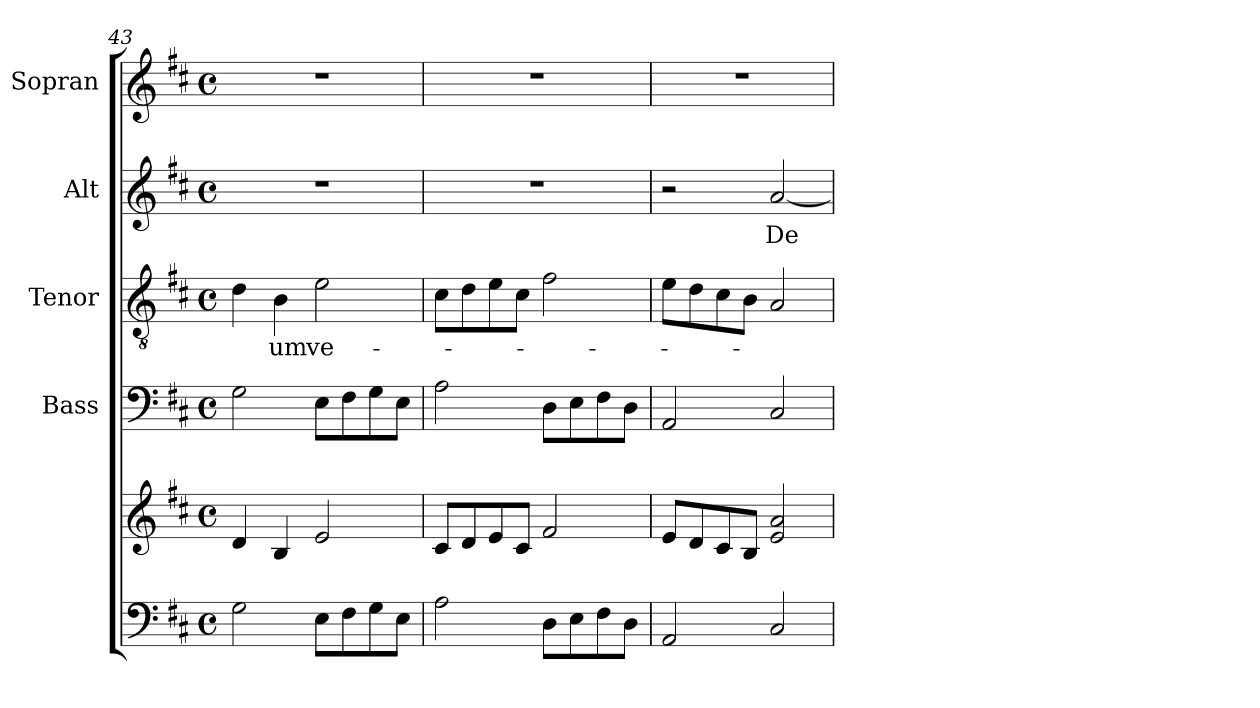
**kern	**kern	**kern	**kern	**text	**kern	**text	**kern
*part5	*part5	*part4	*part3	*part3	*part2	*part2	*part1
*staff6	*staff5	*staff4	*staff3	*staff3	*staff2	*staff2	*staff1
*	*	*I"Bass	*I"Tenor	*	*I"Alt	*	*I"Sopran
*	*	*I'B.	*I'T.	*	*I'A.	*	*I'S.
*clefF4	*clefG2	*clefF4	*clefGv2	*	*clefG2	*	*clefG2
*k[f#c#]	*k[f#c#]	*k[f#c#]	*k[f#c#]	*	*k[f#c#]	*	*k[f#c#]
*D:	*D:	*D:	*D:	*	*D:	*	*D:
*M4/4	*M4/4	*M4/4	*M4/4	*	*M4/4	*	*M4/4
*met(c)	*met(c)	*met(c)	*met(c)	*	*met(c)	*	*met(c)
=43	=43	=43	=43	=43	=43	=43	=43
2G\	4d/	2G\	4d\	.	1r	.	1r
!	!	!	!	!LO:LY:b	!	!	!
.	4B/	.	4B\	-um	.	.	.
!	!	!	!	!LO:LY:b	!	!	!
8E\L	2e/	8E\L	2e\	ve-	.	.	.
8F#\	.	8F#\	.	.	.	.	.
8G\	.	8G\	.	.	.	.	.
8E\J	.	8E\J	.	.	.	.	.
=44	=44	=44	=44	=44	=44	=44	=44
2A\	8c#/L	2A\	8c#\L	.	1r	.	1r
.	8d/	.	8d\	.	.	.	.
.	8e/	.	8e\	.	.	.	.
.	8c#/J	.	8c#\J	.	.	.	.
8D\L	2f#/	8D\L	2f#\	.	.	.	.
8E\	.	8E\	.	.	.	.	.
8F#\	.	8F#\	.	.	.	.	.
8D\J	.	8D\J	.	.	.	.	.
=45	=45	=45	=45	=45	=45	=45	=45
2AA/	8e/L	2AA/	8e\L	.	2r	.	1r
.	8d/	.	8d\	.	.	.	.
.	8c#/	.	8c#\	.	.	.	.
.	8B/J	.	8B\J	.	.	.	.
!	!	!	!	!	!	!LO:LY:b	!
2C#/	2e/ 2a/	2C#/	2A/	.	[2a/	De-	.
=	=	=	=	=	=	=	=
*-	*-	*-	*-	*-	*-	*-	*-
